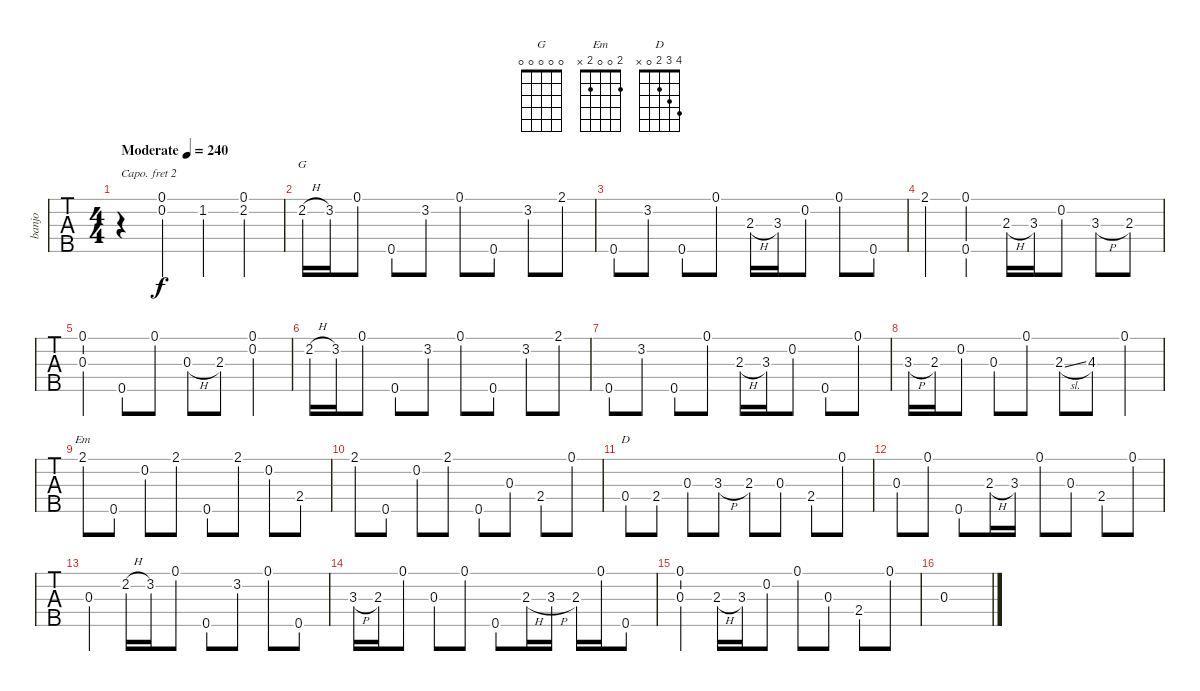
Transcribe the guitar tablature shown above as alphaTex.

\track ("banjo" "banjo") {instrument banjo}
\staff {tabs}
\capo 2
\tuning (D4 B3 G3 D3 G4) {hide}
\displaytranspose 12
\chord ("G" 0 0 0 0 0)
\chord ("Em" 2 0 0 2 x)
\chord ("D" 4 3 2 0 x)
\ts (4 4)
\tempo (240 "Moderate")
\clef g2
\ks c
r.4{dy f instrument banjo} (0.1 0.2).4 1.2.4 (0.1 2.2).4 |
2.2{h}.16{ch "G"} 3.2.16 0.1.8 0.5.8 3.2.8 0.1.8 0.5.8 3.2.8 2.1.8 |
0.5.8 3.2.8 0.5.8 0.1.8 2.3{h}.16 3.3.16 0.2.8 0.1.8 0.5.8 |
2.1.4 (0.1 0.5).4 2.3{h}.16 3.3.16 0.2.8 3.3{h}.8 2.3.8 |
(0.1 0.3).4 0.5.8 0.1.8 0.3{h}.8 2.3.8 (0.1 0.2).4 |
2.2{h}.16 3.2.16 0.1.8 0.5.8 3.2.8 0.1.8 0.5.8 3.2.8 2.1.8 |
0.5.8 3.2.8 0.5.8 0.1.8 2.3{h}.16 3.3.16 0.2.8 0.5.8 0.1.8 |
3.3{h}.16 2.3.16 0.2.8 0.3.8 0.1.8 2.3{sl}.8 4.3.8 0.1.4 |
2.1.8{ch "Em"} 0.5.8 0.2.8 2.1.8 0.5.8 2.1.8 0.2.8 2.4.8 |
2.1.8 0.5.8 0.2.8 2.1.8 0.5.8 0.3.8 2.4.8 0.1.8 |
0.4.8{ch "D"} 2.4.8 0.3.8 3.3{h}.8 2.3.8 0.3.8 2.4.8 0.1.8 |
0.3.8 0.1.8 0.5.8 2.3{h}.16 3.3.16 0.1.8 0.3.8 2.4.8 0.1.8 |
0.3.4 2.2{h}.16 3.2.16 0.1.8 0.5.8 3.2.8 0.1.8 0.5.8 |
3.3{h}.16 2.3.16 0.1.8 0.3.8 0.1.8 0.5.8 2.3{h}.16 3.3{h}.16 2.3.16 0.1.16 0.5.8 |
(0.1 0.3).4 2.3{h}.16 3.3.16 0.2.8 0.1.8 0.3.8 2.4.8 0.1.8 |
0.3.1
